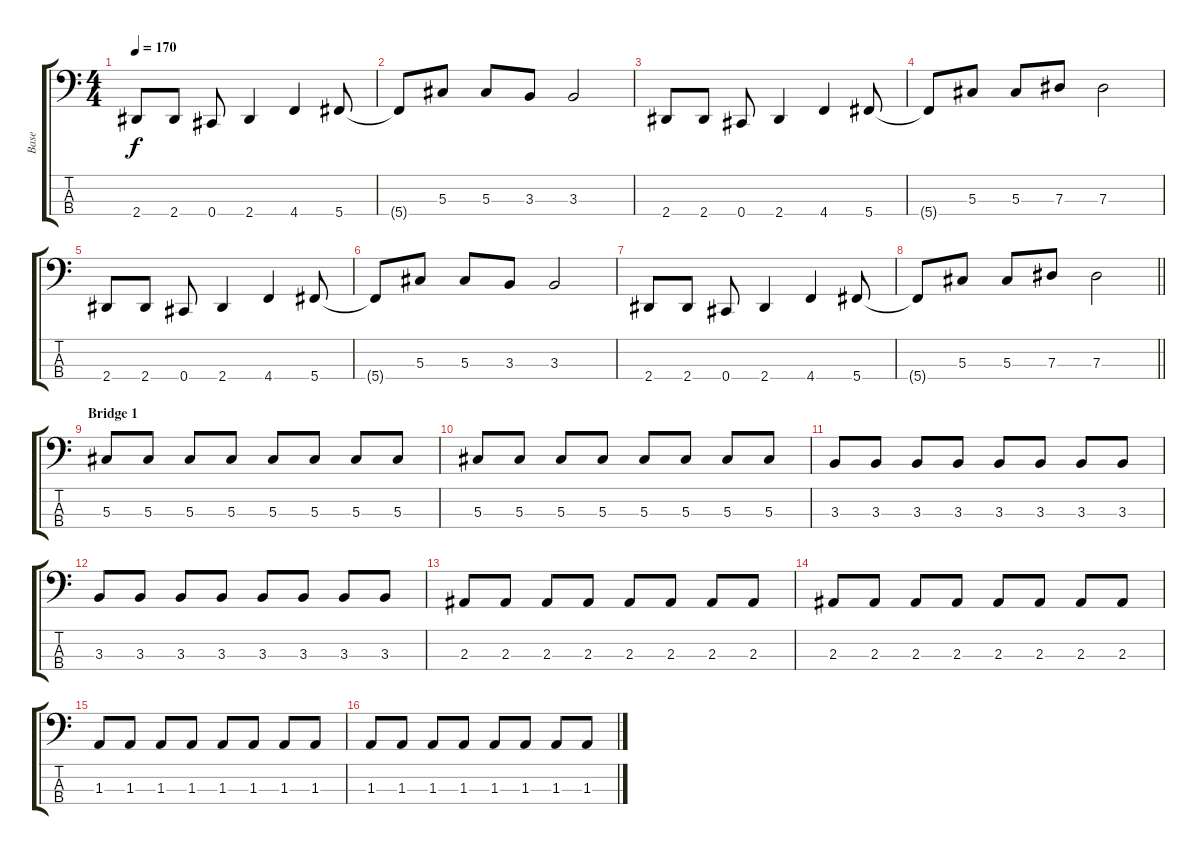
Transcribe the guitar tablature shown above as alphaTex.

\track ("Base" "Base") {instrument electricbasspick}
\staff {score tabs}
\tuning (Gb2 Db2 Ab1 Db1) {hide}
\ts (4 4)
\tempo 170
\clef f4
\ks c
2.4.8{dy f} 2.4.8 0.4.8 2.4.4 4.4.4 5.4.8 |
5.4{t}.8 5.3.8 5.3.8 3.3.8 3.3.2 |
2.4.8 2.4.8 0.4.8 2.4.4 4.4.4 5.4.8 |
5.4{t}.8 5.3.8 5.3.8 7.3.8 7.3.2 |
2.4.8 2.4.8 0.4.8 2.4.4 4.4.4 5.4.8 |
5.4{t}.8 5.3.8 5.3.8 3.3.8 3.3.2 |
2.4.8 2.4.8 0.4.8 2.4.4 4.4.4 5.4.8 |
\barLineRight lightlight
5.4{t}.8 5.3.8 5.3.8 7.3.8 7.3.2 |
\section ("" "Bridge 1")
5.3.8 5.3.8 5.3.8 5.3.8 5.3.8 5.3.8 5.3.8 5.3.8 |
5.3.8 5.3.8 5.3.8 5.3.8 5.3.8 5.3.8 5.3.8 5.3.8 |
3.3.8 3.3.8 3.3.8 3.3.8 3.3.8 3.3.8 3.3.8 3.3.8 |
3.3.8 3.3.8 3.3.8 3.3.8 3.3.8 3.3.8 3.3.8 3.3.8 |
2.3.8 2.3.8 2.3.8 2.3.8 2.3.8 2.3.8 2.3.8 2.3.8 |
2.3.8 2.3.8 2.3.8 2.3.8 2.3.8 2.3.8 2.3.8 2.3.8 |
1.3.8 1.3.8 1.3.8 1.3.8 1.3.8 1.3.8 1.3.8 1.3.8 |
1.3.8 1.3.8 1.3.8 1.3.8 1.3.8 1.3.8 1.3.8 1.3.8
